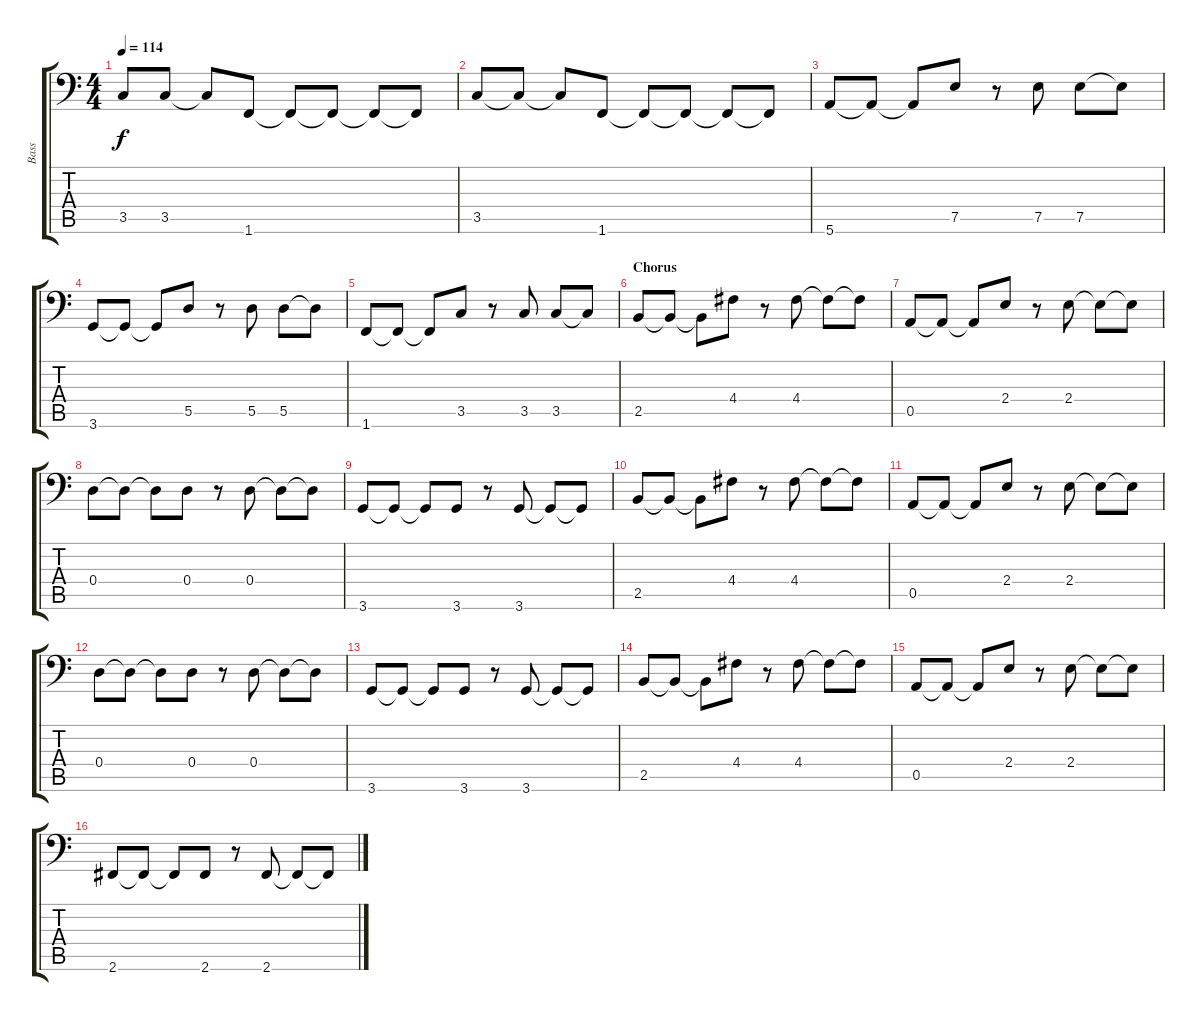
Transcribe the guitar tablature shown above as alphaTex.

\track ("Bass" "Bass") {instrument synthbass2}
\staff {score tabs}
\tuning (E3 B2 G2 D2 A1 E1) {hide}
\ts (4 4)
\tempo 114
\clef f4
\ks c
3.5.8{dy f} 3.5.8 3.5{t}.8 1.6.8 1.6{t}.8 1.6{t}.8 1.6{t}.8 1.6{t}.8 |
3.5.8 3.5{t}.8 3.5{t}.8 1.6.8 1.6{t}.8 1.6{t}.8 1.6{t}.8 1.6{t}.8 |
5.6.8 5.6{t}.8 5.6{t}.8 7.5.8 r.8 7.5.8 7.5.8 7.5{t}.8 |
3.6.8 3.6{t}.8 3.6{t}.8 5.5.8 r.8 5.5.8 5.5.8 5.5{t}.8 |
1.6.8 1.6{t}.8 1.6{t}.8 3.5.8 r.8 3.5.8 3.5.8 3.5{t}.8 |
\section ("" "Chorus")
2.5.8 2.5{t}.8 2.5{t}.8 4.4.8 r.8 4.4.8 4.4{t}.8 4.4{t}.8 |
0.5.8 0.5{t}.8 0.5{t}.8 2.4.8 r.8 2.4.8 2.4{t}.8 2.4{t}.8 |
0.4.8 0.4{t}.8 0.4{t}.8 0.4.8 r.8 0.4.8 0.4{t}.8 0.4{t}.8 |
3.6.8 3.6{t}.8 3.6{t}.8 3.6.8 r.8 3.6.8 3.6{t}.8 3.6{t}.8 |
2.5.8 2.5{t}.8 2.5{t}.8 4.4.8 r.8 4.4.8 4.4{t}.8 4.4{t}.8 |
0.5.8 0.5{t}.8 0.5{t}.8 2.4.8 r.8 2.4.8 2.4{t}.8 2.4{t}.8 |
0.4.8 0.4{t}.8 0.4{t}.8 0.4.8 r.8 0.4.8 0.4{t}.8 0.4{t}.8 |
3.6.8 3.6{t}.8 3.6{t}.8 3.6.8 r.8 3.6.8 3.6{t}.8 3.6{t}.8 |
2.5.8 2.5{t}.8 2.5{t}.8 4.4.8 r.8 4.4.8 4.4{t}.8 4.4{t}.8 |
0.5.8 0.5{t}.8 0.5{t}.8 2.4.8 r.8 2.4.8 2.4{t}.8 2.4{t}.8 |
2.6.8 2.6{t}.8 2.6{t}.8 2.6.8 r.8 2.6.8 2.6{t}.8 2.6{t}.8
